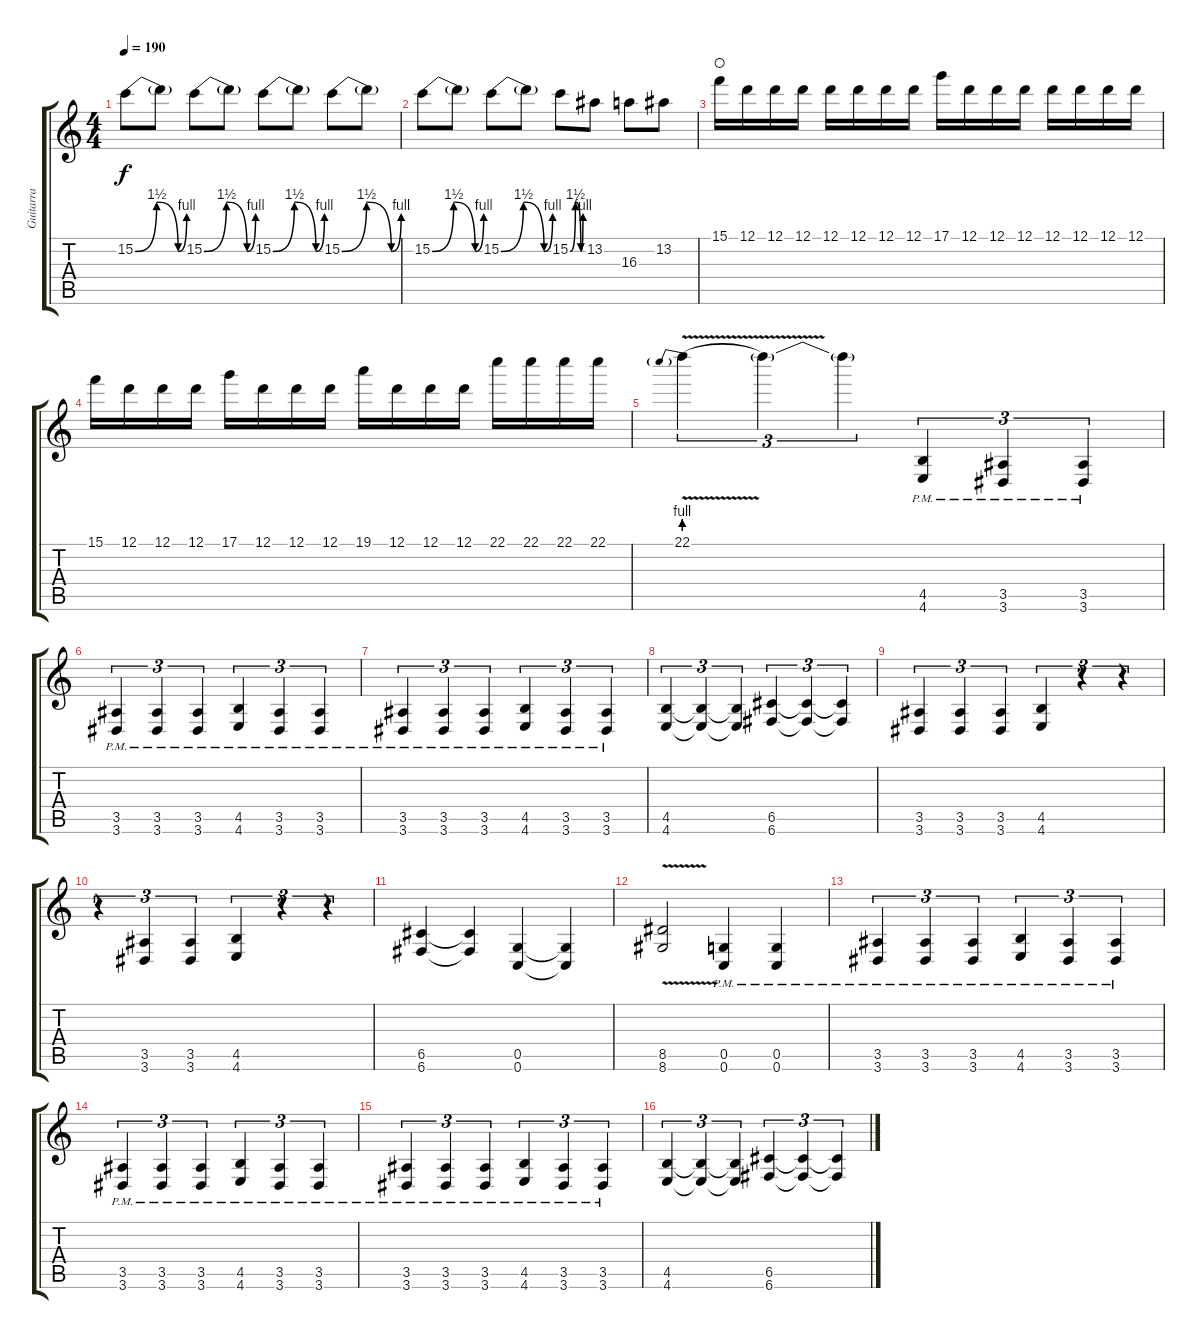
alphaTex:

\track ("Guitarra" "Guitarra") {instrument distortionguitar}
\staff {score tabs}
\tuning (D4 A3 F3 C3 G2 C2) {hide}
\ts (4 4)
\tempo 190
\clef g2
\ks c
15.2{be (custom 0 0 25 6 50 0 60 4)}.8{dy f} 15.2{t}.8 15.2{be (custom 0 0 26 6 50 0 60 4)}.8 15.2{t}.8 15.2{be (custom 0 0 25 6 50 0 60 4)}.8 15.2{t}.8 15.2{be (custom 0 0 25 6 50 0 60 4)}.8 15.2{t}.8 |
15.2{be (custom 0 0 25 6 50 0 60 4)}.8 15.2{t}.8 15.2{be (custom 0 0 26 6 50 0 60 4)}.8 15.2{t}.8 15.2{be (custom 0 0 25 6 50 0 60 4)}.8 13.2.8 16.3.8 13.2.8 |
15.1.16{waho} 12.1.16 12.1.16 12.1.16 12.1.16 12.1.16 12.1.16 12.1.16 17.1.16 12.1.16 12.1.16 12.1.16 12.1.16 12.1.16 12.1.16 12.1.16 |
15.1.16 12.1.16 12.1.16 12.1.16 17.1.16 12.1.16 12.1.16 12.1.16 19.1.16 12.1.16 12.1.16 12.1.16 22.1.16 22.1.16 22.1.16 22.1.16 |
22.1{be (prebend 0 4 60 4) v}.4{tu (3 2)} 22.1{t}.4{tu (3 2)} 22.1{t}.4{tu (3 2)} (4.5{pm} 4.6{pm}).4{tu (3 2)} (3.5{pm} 3.6{pm}).4{tu (3 2)} (3.5{pm} 3.6{pm}).4{tu (3 2)} |
(3.5{pm} 3.6{pm}).4{tu (3 2)} (3.5{pm} 3.6{pm}).4{tu (3 2)} (3.5{pm} 3.6{pm}).4{tu (3 2)} (4.5{pm} 4.6{pm}).4{tu (3 2)} (3.5{pm} 3.6{pm}).4{tu (3 2)} (3.5{pm} 3.6{pm}).4{tu (3 2)} |
(3.5{pm} 3.6{pm}).4{tu (3 2)} (3.5{pm} 3.6{pm}).4{tu (3 2)} (3.5{pm} 3.6{pm}).4{tu (3 2)} (4.5{pm} 4.6{pm}).4{tu (3 2)} (3.5{pm} 3.6{pm}).4{tu (3 2)} (3.5{pm} 3.6{pm}).4{tu (3 2)} |
(4.5 4.6).4{tu (3 2)} (4.5{t} 4.6{t}).4{tu (3 2)} (4.5{t} 4.6{t}).4{tu (3 2)} (6.5 6.6).4{tu (3 2)} (6.5{t} 6.6{t}).4{tu (3 2)} (6.5{t} 6.6{t}).4{tu (3 2)} |
(3.5 3.6).4{tu (3 2)} (3.5 3.6).4{tu (3 2)} (3.5 3.6).4{tu (3 2)} (4.5 4.6).4{tu (3 2)} r.4{tu (3 2)} r.4{tu (3 2)} |
r.4{tu (3 2)} (3.5 3.6).4{tu (3 2)} (3.5 3.6).4{tu (3 2)} (4.5 4.6).4{tu (3 2)} r.4{tu (3 2)} r.4{tu (3 2)} |
(6.5 6.6).4 (6.5{t} 6.6{t}).4 (0.5 0.6).4 (0.5{t} 0.6{t}).4 |
(8.5{v} 8.6{v}).2 (0.5{pm} 0.6{pm}).4 (0.5{pm} 0.6{pm}).4 |
(3.5{pm} 3.6{pm}).4{tu (3 2)} (3.5{pm} 3.6{pm}).4{tu (3 2)} (3.5{pm} 3.6{pm}).4{tu (3 2)} (4.5{pm} 4.6{pm}).4{tu (3 2)} (3.5{pm} 3.6{pm}).4{tu (3 2)} (3.5{pm} 3.6{pm}).4{tu (3 2)} |
(3.5{pm} 3.6{pm}).4{tu (3 2)} (3.5{pm} 3.6{pm}).4{tu (3 2)} (3.5{pm} 3.6{pm}).4{tu (3 2)} (4.5{pm} 4.6{pm}).4{tu (3 2)} (3.5{pm} 3.6{pm}).4{tu (3 2)} (3.5{pm} 3.6{pm}).4{tu (3 2)} |
(3.5{pm} 3.6{pm}).4{tu (3 2)} (3.5{pm} 3.6{pm}).4{tu (3 2)} (3.5{pm} 3.6{pm}).4{tu (3 2)} (4.5{pm} 4.6{pm}).4{tu (3 2)} (3.5{pm} 3.6{pm}).4{tu (3 2)} (3.5{pm} 3.6{pm}).4{tu (3 2)} |
(4.5 4.6).4{tu (3 2)} (4.5{t} 4.6{t}).4{tu (3 2)} (4.5{t} 4.6{t}).4{tu (3 2)} (6.5 6.6).4{tu (3 2)} (6.5{t} 6.6{t}).4{tu (3 2)} (6.5{t} 6.6{t}).4{tu (3 2)}
